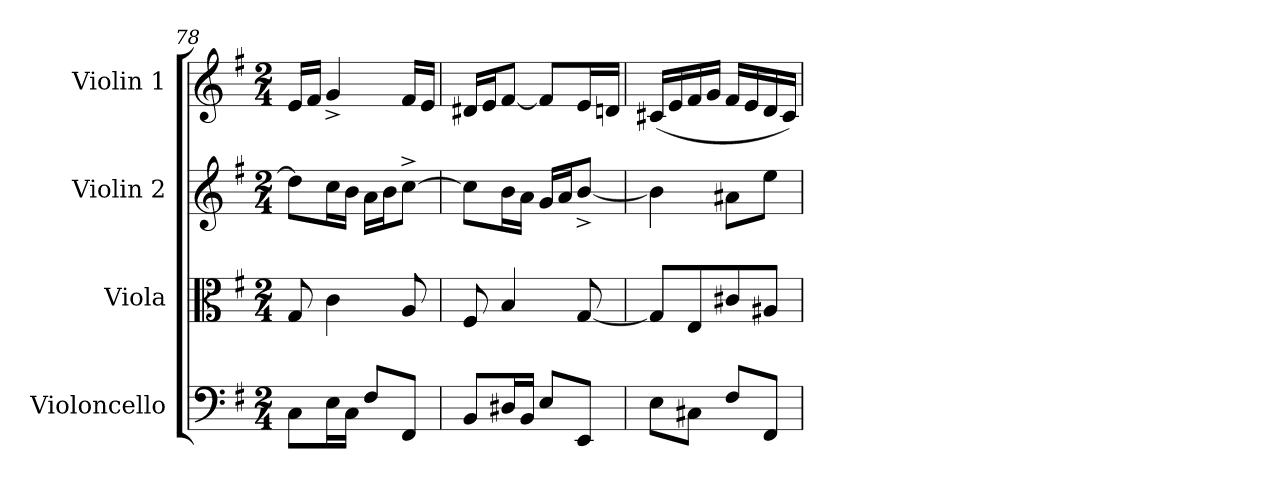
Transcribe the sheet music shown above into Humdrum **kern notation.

**kern	**kern	**kern	**kern
*part4	*part3	*part2	*part1
*staff4	*staff3	*staff2	*staff1
*I"Violoncello	*I"Viola	*I"Violin 2	*I"Violin 1
*I'Vc	*I'Vla	*I'Vln	*I'Vln
!!LO:LB:g=z
*clefF4	*clefC3	*clefG2	*clefG2
*k[f#]	*k[f#]	*k[f#]	*k[f#]
*M2/4	*M2/4	*M2/4	*M2/4
=78	=78	=78	=78
8C\L	8G/	8dd\L]	16e/LL
.	.	.	16f#/JJ
16E\L	4c\	16cc\L	4g^/
16C\JJ	.	16b\JJ	.
8F#/L	.	16a\LL	.
.	.	16b\J	.
8FF#/J	8A/	[8cc^\J	16f#/LL
.	.	.	16e/JJ
=79	=79	=79	=79
8BB/L	8F#/	8cc\L]	16d#X/LL
.	.	.	16e/J
16D#X/L	4B/	16b\L	[<8f#/J
16BB/JJ	.	16a\JJ	.
8E/L	.	16g/LL	8f#/L]
.	.	16a/J	.
8EE/J	[8G/	[8b^/J	16e/L
.	.	.	16dn/JJ
=80	=80	=80	=80
8E\L	8G/L]	4b\]	(16c#X/LL
.	.	.	16e/
8C#X\J	8E/	.	16f#/
.	.	.	16g/JJ
8F#/L	8c#X/	8a#X\L	16f#/LL
.	.	.	16e/
8FF#/J	8A#X/J	8ee\J	16d/
.	.	.	16c#/JJ)
=	=	=	=
*-	*-	*-	*-
